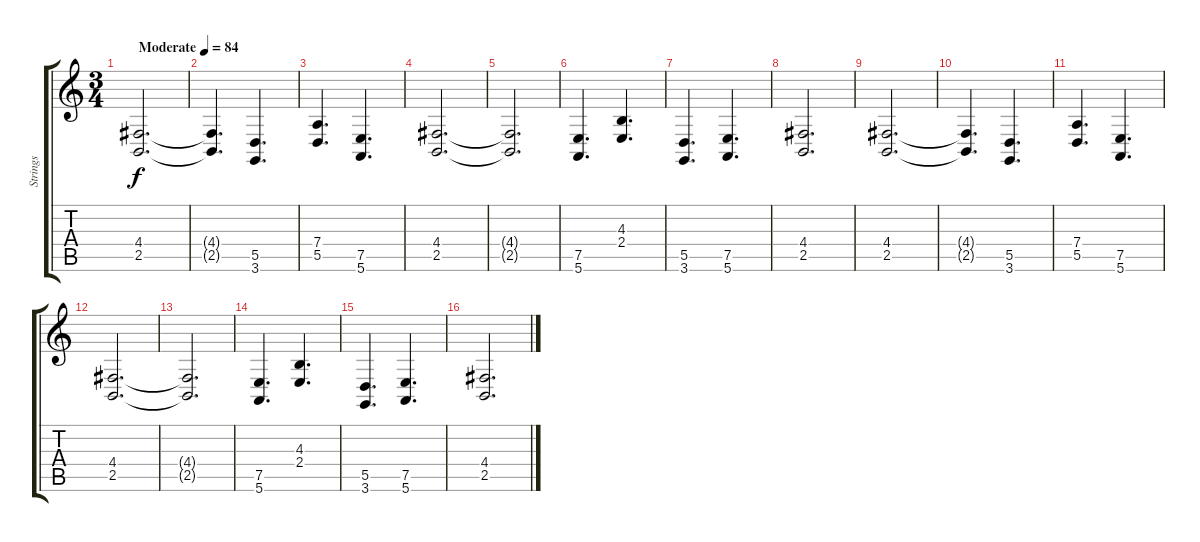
\track ("Strings" "Strings") {instrument stringensemble2}
\staff {score tabs}
\tuning (E4 B3 G3 D3 A2 E2) {hide}
\ts (3 4)
\tempo (84 "Moderate")
\clef g2
\ks c
(4.4 2.5).2{d dy f instrument stringensemble2} |
(4.4{t} 2.5{t}).4{d} (5.5 3.6).4{d} |
(7.4 5.5).4{d} (7.5 5.6).4{d} |
(4.4 2.5).2{d} |
(4.4{t} 2.5{t}).2{d} |
(7.5 5.6).4{d} (4.3 2.4).4{d} |
(5.5 3.6).4{d} (7.5 5.6).4{d} |
(4.4 2.5).2{d} |
(4.4 2.5).2{d} |
(4.4{t} 2.5{t}).4{d} (5.5 3.6).4{d} |
(7.4 5.5).4{d} (7.5 5.6).4{d} |
(4.4 2.5).2{d} |
(4.4{t} 2.5{t}).2{d} |
(7.5 5.6).4{d} (4.3 2.4).4{d} |
(5.5 3.6).4{d} (7.5 5.6).4{d} |
(4.4 2.5).2{d}
